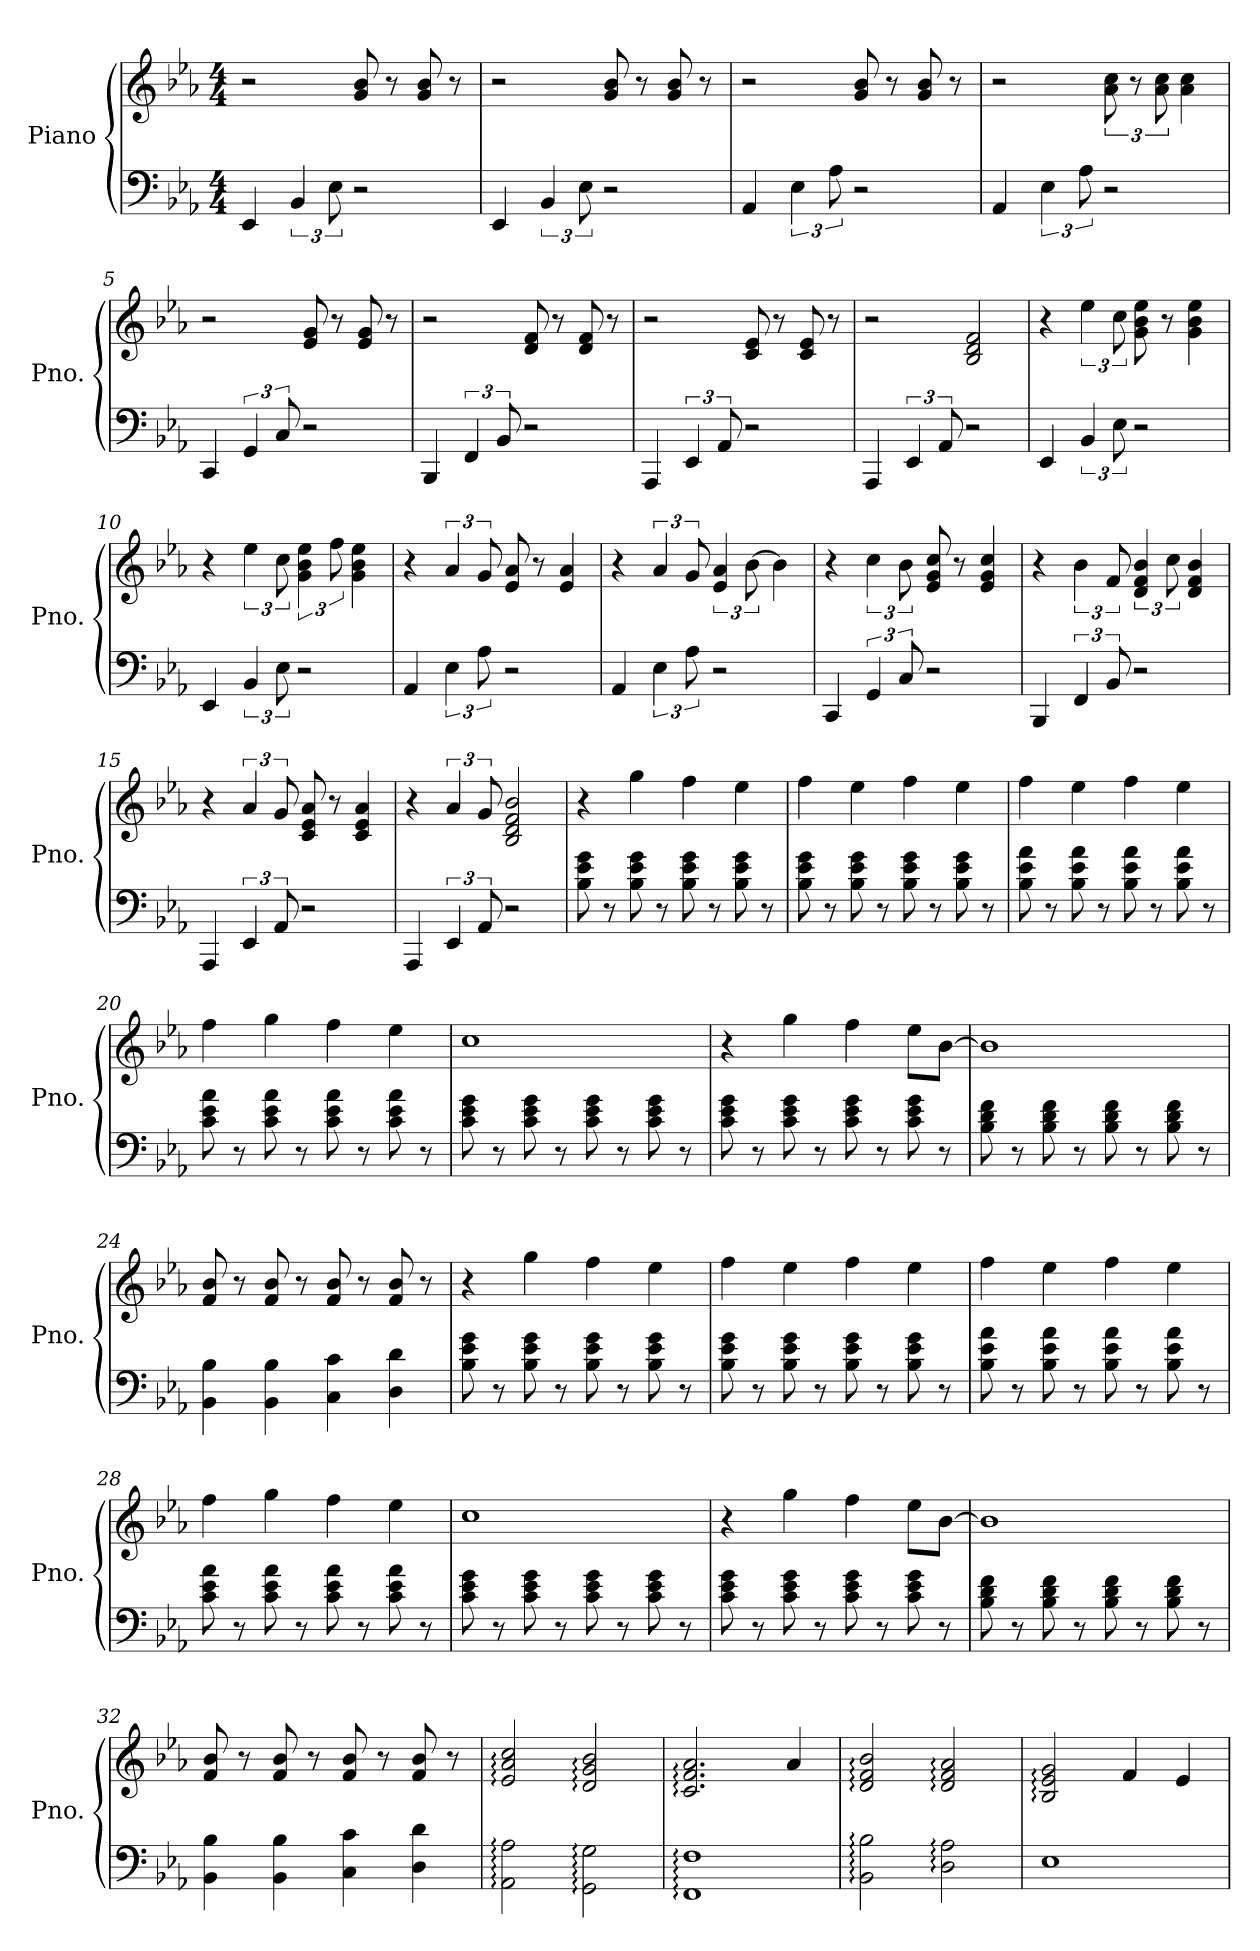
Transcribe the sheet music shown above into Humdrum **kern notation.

**kern	**kern
*part1	*part1
*staff2	*staff1
*I"Piano	*
*I'Pno.	*
*clefF4	*clefG2
*k[b-e-a-]	*k[b-e-a-]
*M4/4	*M4/4
*MM170	*MM170
=1	=1
4EE-/	2r
6BB-/	.
12E-\	.
2r	8g/ 8b-/
.	8r
.	8g/ 8b-/
.	8r
=2	=2
4EE-/	2r
6BB-/	.
12E-\	.
2r	8g/ 8b-/
.	8r
.	8g/ 8b-/
.	8r
=3	=3
4AA-/	2r
6E-\	.
12A-\	.
2r	8g/ 8b-/
.	8r
.	8g/ 8b-/
.	8r
=4	=4
4AA-/	2r
6E-\	.
12A-\	.
2r	12a-\ 12cc\
.	12r
.	12a-\ 12cc\
.	4a-\ 4cc\
=5	=5
4CC/	2r
6GG/	.
12C/	.
2r	8e-/ 8g/
.	8r
.	8e-/ 8g/
.	8r
!!LO:LB:g=z
=6	=6
4BBB-/	2r
6FF/	.
12BB-/	.
2r	8d/ 8f/
.	8r
.	8d/ 8f/
.	8r
=7	=7
4AAA-/	2r
6EE-/	.
12AA-/	.
2r	8c/ 8e-/
.	8r
.	8c/ 8e-/
.	8r
=8	=8
4AAA-/	2r
6EE-/	.
12AA-/	.
2r	2B-/ 2d/ 2f/
=9	=9
4EE-/	4r
6BB-/	6ee-\
12E-\	12cc\
2r	8g\ 8b-\ 8ee-\
.	8r
.	4g\ 4b-\ 4ee-\
=10	=10
4EE-/	4r
6BB-/	6ee-\
12E-\	12cc\
2r	6g\ 6b-\ 6ee-\
.	12ff\
.	4g\ 4b-\ 4ee-\
!!LO:LB:g=z
=11	=11
4AA-/	4r
6E-\	6a-/
12A-\	12g/
2r	8e-/ 8a-/
.	8r
.	4e-/ 4a-/
=12	=12
4AA-/	4r
6E-\	6a-/
12A-\	12g/
2r	6e-/ 6a-/
.	[12b-\
.	4b-\]
=13	=13
4CC/	4r
6GG/	6cc\
12C/	12b-\
2r	8e-/ 8g/ 8cc/
.	8r
.	4e-/ 4g/ 4cc/
=14	=14
4BBB-/	4r
6FF/	6b-\
12BB-/	12f/
2r	6d/ 6f/ 6b-/
.	12cc\
.	4d/ 4f/ 4b-/
=15	=15
4AAA-/	4r
6EE-/	6a-/
12AA-/	12g/
2r	8c/ 8e-/ 8a-/
.	8r
.	4c/ 4e-/ 4a-/
=16	=16
4AAA-/	4r
6EE-/	6a-/
12AA-/	12g/
2r	2B-/ 2d/ 2f/ 2b-/
!!LO:LB:g=z
=17	=17
8B-\ 8e-\ 8g\	4r
8r	.
8B-\ 8e-\ 8g\	4gg\
8r	.
8B-\ 8e-\ 8g\	4ff\
8r	.
8B-\ 8e-\ 8g\	4ee-\
8r	.
=18	=18
8B-\ 8e-\ 8g\	4ff\
8r	.
8B-\ 8e-\ 8g\	4ee-\
8r	.
8B-\ 8e-\ 8g\	4ff\
8r	.
8B-\ 8e-\ 8g\	4ee-\
8r	.
=19	=19
8B-\ 8e-\ 8a-\	4ff\
8r	.
8B-\ 8e-\ 8a-\	4ee-\
8r	.
8B-\ 8e-\ 8a-\	4ff\
8r	.
8B-\ 8e-\ 8a-\	4ee-\
8r	.
=20	=20
8c\ 8e-\ 8a-\	4ff\
8r	.
8c\ 8e-\ 8a-\	4gg\
8r	.
8c\ 8e-\ 8a-\	4ff\
8r	.
8c\ 8e-\ 8a-\	4ee-\
8r	.
=21	=21
8c\ 8e-\ 8g\	1cc
8r	.
8c\ 8e-\ 8g\	.
8r	.
8c\ 8e-\ 8g\	.
8r	.
8c\ 8e-\ 8g\	.
8r	.
!!LO:LB:g=z
=22	=22
8c\ 8e-\ 8g\	4r
8r	.
8c\ 8e-\ 8g\	4gg\
8r	.
8c\ 8e-\ 8g\	4ff\
8r	.
8c\ 8e-\ 8g\	8ee-\L
8r	[8b-\J
=23	=23
8B-\ 8d\ 8f\	1b-]
8r	.
8B-\ 8d\ 8f\	.
8r	.
8B-\ 8d\ 8f\	.
8r	.
8B-\ 8d\ 8f\	.
8r	.
=24	=24
4BB-\ 4B-\	8f/ 8b-/
.	8r
4BB-\ 4B-\	8f/ 8b-/
.	8r
4C\ 4c\	8f/ 8b-/
.	8r
4D\ 4d\	8f/ 8b-/
.	8r
=25	=25
8B-\ 8e-\ 8g\	4r
8r	.
8B-\ 8e-\ 8g\	4gg\
8r	.
8B-\ 8e-\ 8g\	4ff\
8r	.
8B-\ 8e-\ 8g\	4ee-\
8r	.
=26	=26
8B-\ 8e-\ 8g\	4ff\
8r	.
8B-\ 8e-\ 8g\	4ee-\
8r	.
8B-\ 8e-\ 8g\	4ff\
8r	.
8B-\ 8e-\ 8g\	4ee-\
8r	.
!!LO:PB:g=z
=27	=27
8B-\ 8e-\ 8a-\	4ff\
8r	.
8B-\ 8e-\ 8a-\	4ee-\
8r	.
8B-\ 8e-\ 8a-\	4ff\
8r	.
8B-\ 8e-\ 8a-\	4ee-\
8r	.
=28	=28
8c\ 8e-\ 8a-\	4ff\
8r	.
8c\ 8e-\ 8a-\	4gg\
8r	.
8c\ 8e-\ 8a-\	4ff\
8r	.
8c\ 8e-\ 8a-\	4ee-\
8r	.
=29	=29
8c\ 8e-\ 8g\	1cc
8r	.
8c\ 8e-\ 8g\	.
8r	.
8c\ 8e-\ 8g\	.
8r	.
8c\ 8e-\ 8g\	.
8r	.
=30	=30
8c\ 8e-\ 8g\	4r
8r	.
8c\ 8e-\ 8g\	4gg\
8r	.
8c\ 8e-\ 8g\	4ff\
8r	.
8c\ 8e-\ 8g\	8ee-\L
8r	[8b-\J
=31	=31
8B-\ 8d\ 8f\	1b-]
8r	.
8B-\ 8d\ 8f\	.
8r	.
8B-\ 8d\ 8f\	.
8r	.
8B-\ 8d\ 8f\	.
8r	.
!!LO:LB:g=z
=32	=32
4BB-\ 4B-\	8f/ 8b-/
.	8r
4BB-\ 4B-\	8f/ 8b-/
.	8r
4C\ 4c\	8f/ 8b-/
.	8r
4D\ 4d\	8f/ 8b-/
.	8r
=33	=33
2AA-\: 2A-\:	2e-/: 2a-/: 2cc/:
2GG\: 2G\:	2d/: 2g/: 2b-/:
=34	=34
1FF: 1F:	2.c/: 2.f/: 2.a-/:
.	4a-/
=35	=35
2BB-\: 2B-\:	2d/: 2f/: 2b-/:
2D\: 2A-\:	2d/: 2f/: 2a-/:
=36	=36
1E-:	2B-/: 2e-/: 2g/:
.	4f/
.	4e-/
=	=
*-	*-
